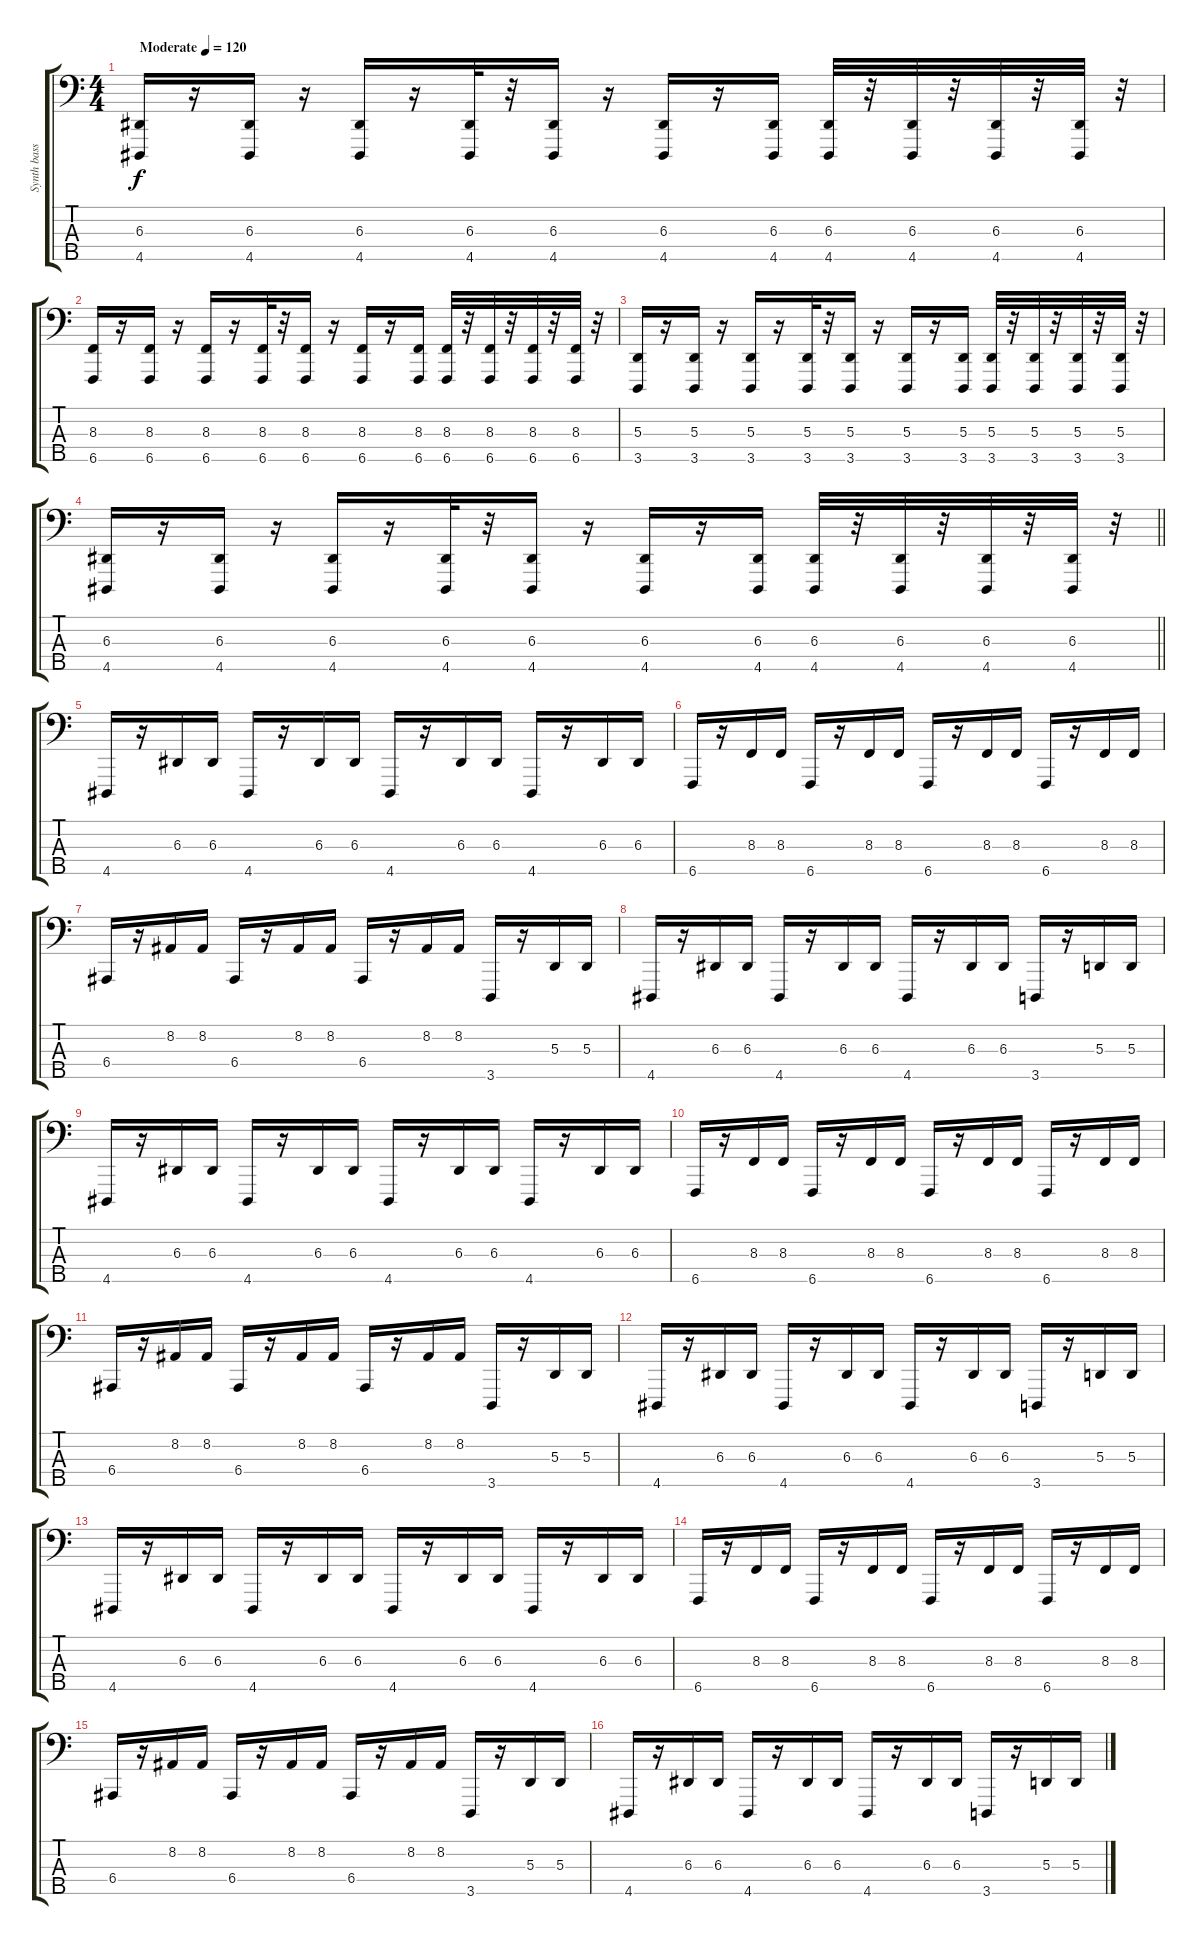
\track ("Synth bass" "Synth bass") {instrument lead8bassandlead}
\staff {score tabs}
\tuning (G2 D2 A1 E1 B0) {hide}
\ts (4 4)
\tempo (120 "Moderate")
\clef f4
\ks c
(6.3 4.5).16{dy f instrument lead8bassandlead} r.16 (6.3 4.5).16 r.16 (6.3 4.5).16 r.16 (6.3 4.5).32 r.32 (6.3 4.5).16 r.16 (6.3 4.5).16 r.16 (6.3 4.5).16 (6.3 4.5).32 r.32 (6.3 4.5).32 r.32 (6.3 4.5).32 r.32 (6.3 4.5).32 r.32 |
(8.3 6.5).16 r.16 (8.3 6.5).16 r.16 (8.3 6.5).16 r.16 (8.3 6.5).32 r.32 (8.3 6.5).16 r.16 (8.3 6.5).16 r.16 (8.3 6.5).16 (8.3 6.5).32 r.32 (8.3 6.5).32 r.32 (8.3 6.5).32 r.32 (8.3 6.5).32 r.32 |
(5.3 3.5).16 r.16 (5.3 3.5).16 r.16 (5.3 3.5).16 r.16 (5.3 3.5).32 r.32 (5.3 3.5).16 r.16 (5.3 3.5).16 r.16 (5.3 3.5).16 (5.3 3.5).32 r.32 (5.3 3.5).32 r.32 (5.3 3.5).32 r.32 (5.3 3.5).32 r.32 |
\barLineRight lightlight
(6.3 4.5).16 r.16 (6.3 4.5).16 r.16 (6.3 4.5).16 r.16 (6.3 4.5).32 r.32 (6.3 4.5).16 r.16 (6.3 4.5).16 r.16 (6.3 4.5).16 (6.3 4.5).32 r.32 (6.3 4.5).32 r.32 (6.3 4.5).32 r.32 (6.3 4.5).32 r.32 |
4.5.16 r.16 6.3.16 6.3.16 4.5.16 r.16 6.3.16 6.3.16 4.5.16 r.16 6.3.16 6.3.16 4.5.16 r.16 6.3.16 6.3.16 |
6.5.16 r.16 8.3.16 8.3.16 6.5.16 r.16 8.3.16 8.3.16 6.5.16 r.16 8.3.16 8.3.16 6.5.16 r.16 8.3.16 8.3.16 |
6.4.16 r.16 8.2.16 8.2.16 6.4.16 r.16 8.2.16 8.2.16 6.4.16 r.16 8.2.16 8.2.16 3.5.16 r.16 5.3.16 5.3.16 |
4.5.16 r.16 6.3.16 6.3.16 4.5.16 r.16 6.3.16 6.3.16 4.5.16 r.16 6.3.16 6.3.16 3.5.16 r.16 5.3.16 5.3.16 |
4.5.16 r.16 6.3.16 6.3.16 4.5.16 r.16 6.3.16 6.3.16 4.5.16 r.16 6.3.16 6.3.16 4.5.16 r.16 6.3.16 6.3.16 |
6.5.16 r.16 8.3.16 8.3.16 6.5.16 r.16 8.3.16 8.3.16 6.5.16 r.16 8.3.16 8.3.16 6.5.16 r.16 8.3.16 8.3.16 |
6.4.16 r.16 8.2.16 8.2.16 6.4.16 r.16 8.2.16 8.2.16 6.4.16 r.16 8.2.16 8.2.16 3.5.16 r.16 5.3.16 5.3.16 |
4.5.16 r.16 6.3.16 6.3.16 4.5.16 r.16 6.3.16 6.3.16 4.5.16 r.16 6.3.16 6.3.16 3.5.16 r.16 5.3.16 5.3.16 |
4.5.16 r.16 6.3.16 6.3.16 4.5.16 r.16 6.3.16 6.3.16 4.5.16 r.16 6.3.16 6.3.16 4.5.16 r.16 6.3.16 6.3.16 |
6.5.16 r.16 8.3.16 8.3.16 6.5.16 r.16 8.3.16 8.3.16 6.5.16 r.16 8.3.16 8.3.16 6.5.16 r.16 8.3.16 8.3.16 |
6.4.16 r.16 8.2.16 8.2.16 6.4.16 r.16 8.2.16 8.2.16 6.4.16 r.16 8.2.16 8.2.16 3.5.16 r.16 5.3.16 5.3.16 |
4.5.16 r.16 6.3.16 6.3.16 4.5.16 r.16 6.3.16 6.3.16 4.5.16 r.16 6.3.16 6.3.16 3.5.16 r.16 5.3.16 5.3.16
